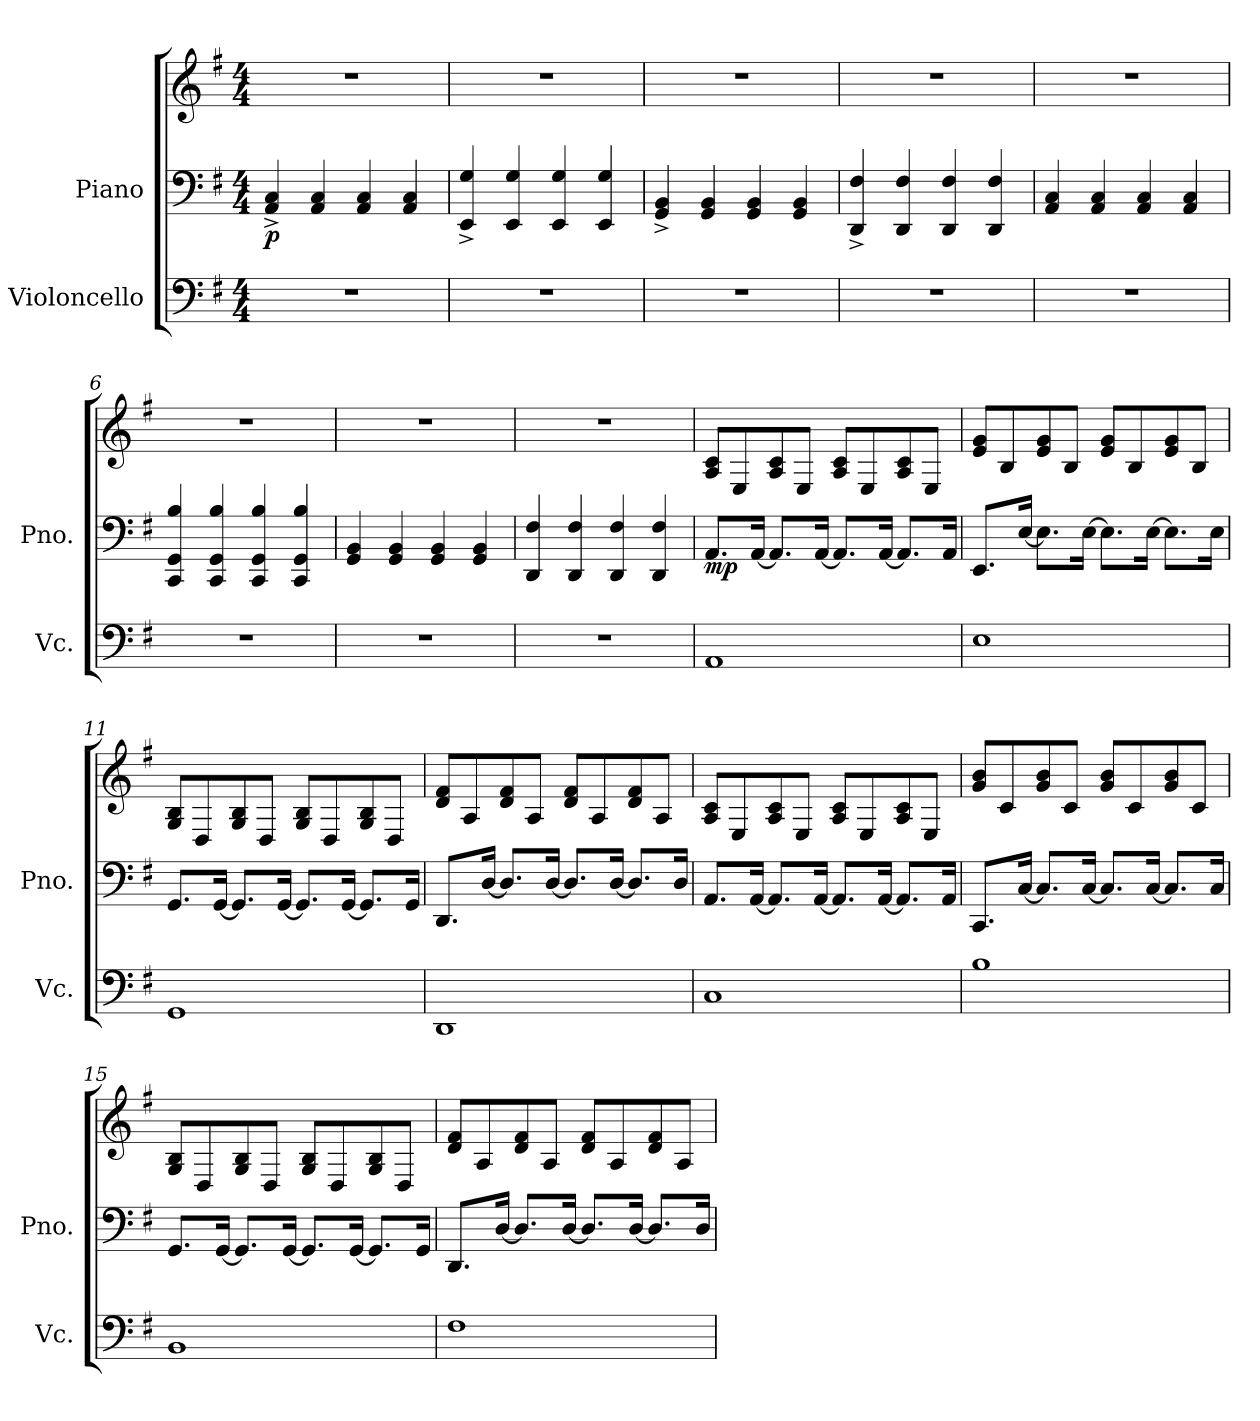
**kern	**kern	**kern	**dynam
*part2	*part1	*part1	*part1
*staff3	*staff2	*staff1	*staff1/2
*I"Violoncello	*I"Piano	*	*
*I'Vc.	*I'Pno.	*	*
*clefF4	*clefF4	*clefG2	*
*k[f#]	*k[f#]	*k[f#]	*
*M4/4	*M4/4	*M4/4	*
*MM70	*MM70	*MM70	*
=1	=1	=1	=1
!	!	!	!LO:DY:b=2
1r	4AA/^ 4C/^	1r	p
.	4AA/ 4C/	.	.
.	4AA/ 4C/	.	.
.	4AA/ 4C/	.	.
=2	=2	=2	=2
1r	4EE/^ 4G/^	1r	.
.	4EE/ 4G/	.	.
.	4EE/ 4G/	.	.
.	4EE/ 4G/	.	.
=3	=3	=3	=3
1r	4GG/^ 4BB/^	1r	.
.	4GG/ 4BB/	.	.
.	4GG/ 4BB/	.	.
.	4GG/ 4BB/	.	.
=4	=4	=4	=4
1r	4DD/^ 4F#/^	1r	.
.	4DD/ 4F#/	.	.
.	4DD/ 4F#/	.	.
.	4DD/ 4F#/	.	.
=5	=5	=5	=5
1r	4AA/ 4C/	1r	.
.	4AA/ 4C/	.	.
.	4AA/ 4C/	.	.
.	4AA/ 4C/	.	.
=6	=6	=6	=6
1r	4CC/ 4GG/ 4B/	1r	.
.	4CC/ 4GG/ 4B/	.	.
.	4CC/ 4GG/ 4B/	.	.
.	4CC/ 4GG/ 4B/	.	.
=7	=7	=7	=7
1r	4GG/ 4BB/	1r	.
.	4GG/ 4BB/	.	.
.	4GG/ 4BB/	.	.
.	4GG/ 4BB/	.	.
!!LO:LB:g=z
=8	=8	=8	=8
1r	4DD/ 4F#/	1r	.
.	4DD/ 4F#/	.	.
.	4DD/ 4F#/	.	.
.	4DD/ 4F#/	.	.
=9	=9	=9	=9
!	!	!	!LO:DY:b=2
1AA	8.AA/L	8A/ 8c/L	mp
.	.	8E/	.
.	[16AA/Jk	.	.
.	8.AA/L]	8A/ 8c/	.
.	.	8E/J	.
.	[16AA/Jk	.	.
.	8.AA/L]	8A/ 8c/L	.
.	.	8E/	.
.	[16AA/Jk	.	.
.	8.AA/L]	8A/ 8c/	.
.	.	8E/J	.
.	16AA/Jk	.	.
=10	=10	=10	=10
1E	8.EE/L	8e/ 8g/L	.
.	.	8B/	.
.	[16E/Jk	.	.
.	8.E\L]	8e/ 8g/	.
.	.	8B/J	.
.	[16E\Jk	.	.
.	8.E\L]	8e/ 8g/L	.
.	.	8B/	.
.	[16E\Jk	.	.
.	8.E\L]	8e/ 8g/	.
.	.	8B/J	.
.	16E\Jk	.	.
=11	=11	=11	=11
1GG	8.GG/L	8G/ 8B/L	.
.	.	8D/	.
.	[16GG/Jk	.	.
.	8.GG/L]	8G/ 8B/	.
.	.	8D/J	.
.	[16GG/Jk	.	.
.	8.GG/L]	8G/ 8B/L	.
.	.	8D/	.
.	[16GG/Jk	.	.
.	8.GG/L]	8G/ 8B/	.
.	.	8D/J	.
.	16GG/Jk	.	.
!!LO:LB:g=z
=12	=12	=12	=12
1DD	8.DD/L	8d/ 8f#/L	.
.	.	8A/	.
.	[16D/Jk	.	.
.	8.D/L]	8d/ 8f#/	.
.	.	8A/J	.
.	[16D/Jk	.	.
.	8.D/L]	8d/ 8f#/L	.
.	.	8A/	.
.	[16D/Jk	.	.
.	8.D/L]	8d/ 8f#/	.
.	.	8A/J	.
.	16D/Jk	.	.
=13	=13	=13	=13
1C	8.AA/L	8A/ 8c/L	.
.	.	8E/	.
.	[16AA/Jk	.	.
.	8.AA/L]	8A/ 8c/	.
.	.	8E/J	.
.	[16AA/Jk	.	.
.	8.AA/L]	8A/ 8c/L	.
.	.	8E/	.
.	[16AA/Jk	.	.
.	8.AA/L]	8A/ 8c/	.
.	.	8E/J	.
.	16AA/Jk	.	.
=14	=14	=14	=14
1B	8.CC/L	8g/ 8b/L	.
.	.	8c/	.
.	[16C/Jk	.	.
.	8.C/L]	8g/ 8b/	.
.	.	8c/J	.
.	[16C/Jk	.	.
.	8.C/L]	8g/ 8b/L	.
.	.	8c/	.
.	[16C/Jk	.	.
.	8.C/L]	8g/ 8b/	.
.	.	8c/J	.
.	16C/Jk	.	.
=15	=15	=15	=15
1BB	8.GG/L	8G/ 8B/L	.
.	.	8D/	.
.	[16GG/Jk	.	.
.	8.GG/L]	8G/ 8B/	.
.	.	8D/J	.
.	[16GG/Jk	.	.
.	8.GG/L]	8G/ 8B/L	.
.	.	8D/	.
.	[16GG/Jk	.	.
.	8.GG/L]	8G/ 8B/	.
.	.	8D/J	.
.	16GG/Jk	.	.
!!LO:PB:g=z
=16	=16	=16	=16
1F#	8.DD/L	8d/ 8f#/L	.
.	.	8A/	.
.	[16D/Jk	.	.
.	8.D/L]	8d/ 8f#/	.
.	.	8A/J	.
.	[16D/Jk	.	.
.	8.D/L]	8d/ 8f#/L	.
.	.	8A/	.
.	[16D/Jk	.	.
.	8.D/L]	8d/ 8f#/	.
.	.	8A/J	.
.	16D/Jk	.	.
=	=	=	=
*-	*-	*-	*-
